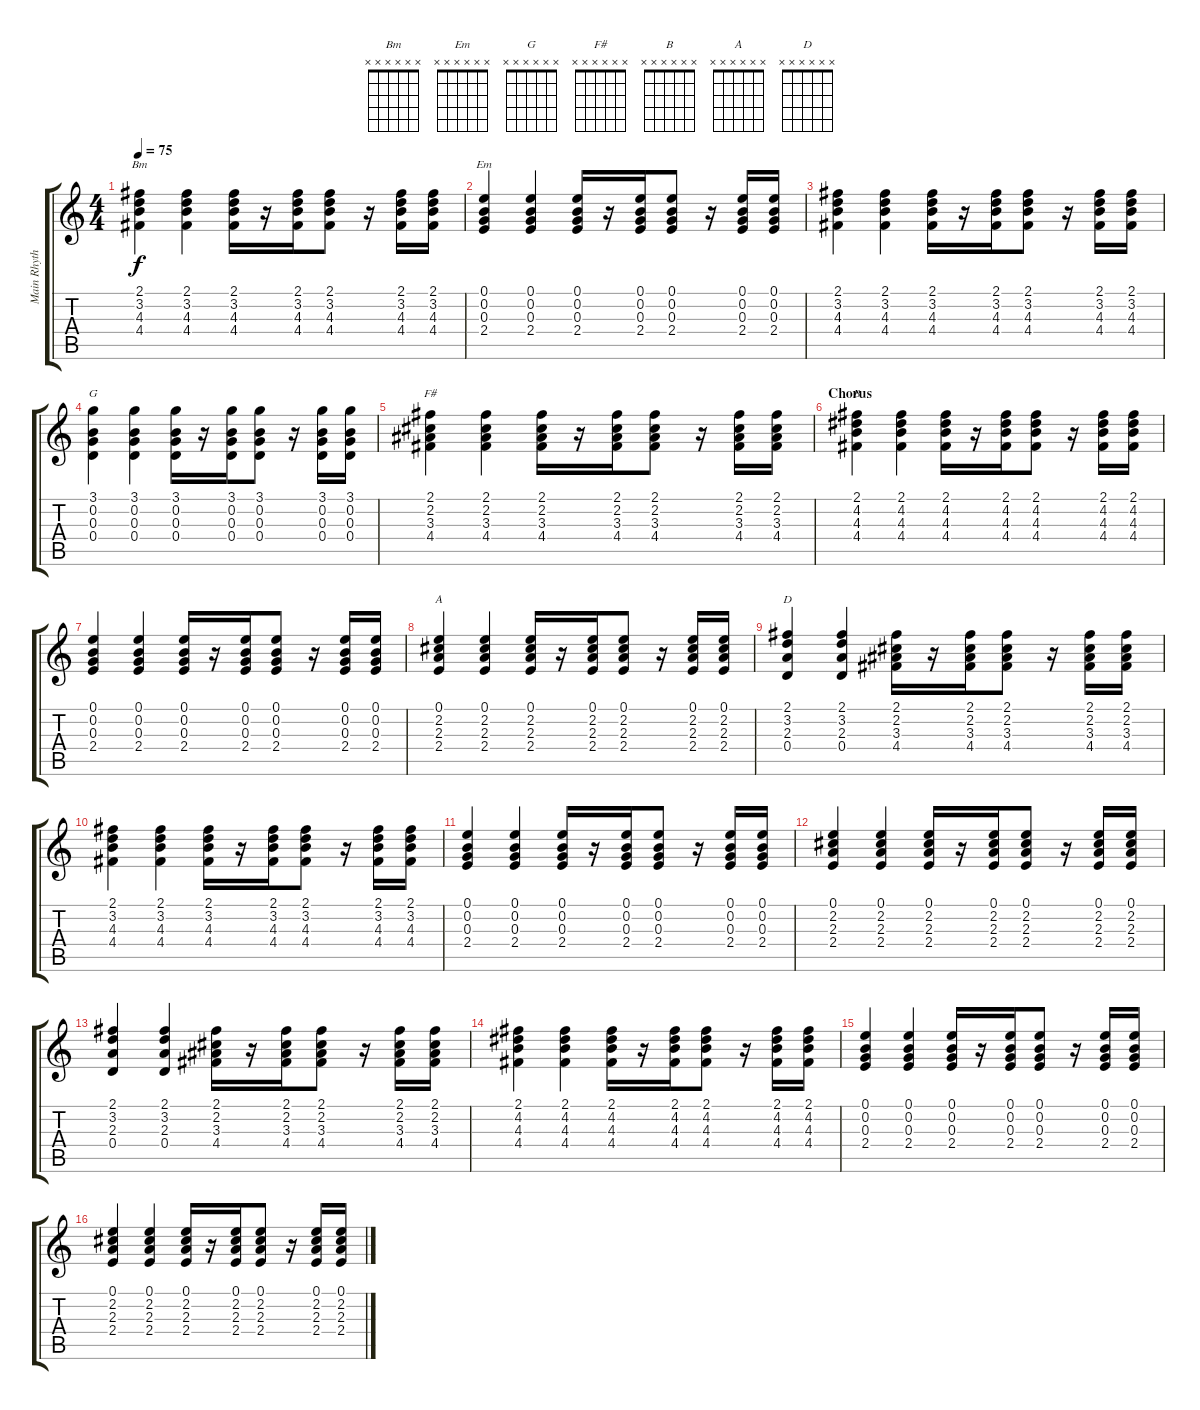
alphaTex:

\track ("Main Rhythm" "Main Rhyth") {instrument acousticguitarsteel}
\staff {score tabs}
\tuning (E4 B3 G3 D3 A2 E2) {hide}
\chord ("Bm" x x x x x x) {firstfret 0}
\chord ("Em" x x x x x x) {firstfret 0}
\chord ("G" x x x x x x) {firstfret 0}
\chord ("F#" x x x x x x) {firstfret 0}
\chord ("B" x x x x x x) {firstfret 0}
\chord ("A" x x x x x x) {firstfret 0}
\chord ("D" x x x x x x) {firstfret 0}
\ts (4 4)
\tempo 75
\clef g2
\ks c
(2.1 3.2 4.3 4.4).4{ch "Bm" dy f} (2.1 3.2 4.3 4.4).4 (2.1 3.2 4.3 4.4).16 r.16 (2.1 3.2 4.3 4.4).16 (2.1 3.2 4.3 4.4).8 r.16 (2.1 3.2 4.3 4.4).16 (2.1 3.2 4.3 4.4).16 |
(0.1 0.2 0.3 2.4).4{ch "Em"} (0.1 0.2 0.3 2.4).4 (0.1 0.2 0.3 2.4).16 r.16 (0.1 0.2 0.3 2.4).16 (0.1 0.2 0.3 2.4).8 r.16 (0.1 0.2 0.3 2.4).16 (0.1 0.2 0.3 2.4).16 |
(2.1 3.2 4.3 4.4).4 (2.1 3.2 4.3 4.4).4 (2.1 3.2 4.3 4.4).16 r.16 (2.1 3.2 4.3 4.4).16 (2.1 3.2 4.3 4.4).8 r.16 (2.1 3.2 4.3 4.4).16 (2.1 3.2 4.3 4.4).16 |
(3.1 0.2 0.3 0.4).4{ch "G"} (3.1 0.2 0.3 0.4).4 (3.1 0.2 0.3 0.4).16 r.16 (3.1 0.2 0.3 0.4).16 (3.1 0.2 0.3 0.4).8 r.16 (3.1 0.2 0.3 0.4).16 (3.1 0.2 0.3 0.4).16 |
(2.1 2.2 3.3 4.4).4{ch "F#"} (2.1 2.2 3.3 4.4).4 (2.1 2.2 3.3 4.4).16 r.16 (2.1 2.2 3.3 4.4).16 (2.1 2.2 3.3 4.4).8 r.16 (2.1 2.2 3.3 4.4).16 (2.1 2.2 3.3 4.4).16 |
\section ("" "Chorus")
(2.1 4.2 4.3 4.4).4{ch "B"} (2.1 4.2 4.3 4.4).4 (2.1 4.2 4.3 4.4).16 r.16 (2.1 4.2 4.3 4.4).16 (2.1 4.2 4.3 4.4).8 r.16 (2.1 4.2 4.3 4.4).16 (2.1 4.2 4.3 4.4).16 |
(0.1 0.2 0.3 2.4).4 (0.1 0.2 0.3 2.4).4 (0.1 0.2 0.3 2.4).16 r.16 (0.1 0.2 0.3 2.4).16 (0.1 0.2 0.3 2.4).8 r.16 (0.1 0.2 0.3 2.4).16 (0.1 0.2 0.3 2.4).16 |
(0.1 2.2 2.3 2.4).4{ch "A"} (0.1 2.2 2.3 2.4).4 (0.1 2.2 2.3 2.4).16 r.16 (0.1 2.2 2.3 2.4).16 (0.1 2.2 2.3 2.4).8 r.16 (0.1 2.2 2.3 2.4).16 (0.1 2.2 2.3 2.4).16 |
(2.1 3.2 2.3 0.4).4{ch "D"} (2.1 3.2 2.3 0.4).4 (2.1 2.2 3.3 4.4).16 r.16 (2.1 2.2 3.3 4.4).16 (2.1 2.2 3.3 4.4).8 r.16 (2.1 2.2 3.3 4.4).16 (2.1 2.2 3.3 4.4).16 |
(2.1 3.2 4.3 4.4).4 (2.1 3.2 4.3 4.4).4 (2.1 3.2 4.3 4.4).16 r.16 (2.1 3.2 4.3 4.4).16 (2.1 3.2 4.3 4.4).8 r.16 (2.1 3.2 4.3 4.4).16 (2.1 3.2 4.3 4.4).16 |
(0.1 0.2 0.3 2.4).4 (0.1 0.2 0.3 2.4).4 (0.1 0.2 0.3 2.4).16 r.16 (0.1 0.2 0.3 2.4).16 (0.1 0.2 0.3 2.4).8 r.16 (0.1 0.2 0.3 2.4).16 (0.1 0.2 0.3 2.4).16 |
(0.1 2.2 2.3 2.4).4 (0.1 2.2 2.3 2.4).4 (0.1 2.2 2.3 2.4).16 r.16 (0.1 2.2 2.3 2.4).16 (0.1 2.2 2.3 2.4).8 r.16 (0.1 2.2 2.3 2.4).16 (0.1 2.2 2.3 2.4).16 |
(2.1 3.2 2.3 0.4).4 (2.1 3.2 2.3 0.4).4 (2.1 2.2 3.3 4.4).16 r.16 (2.1 2.2 3.3 4.4).16 (2.1 2.2 3.3 4.4).8 r.16 (2.1 2.2 3.3 4.4).16 (2.1 2.2 3.3 4.4).16 |
(2.1 4.2 4.3 4.4).4 (2.1 4.2 4.3 4.4).4 (2.1 4.2 4.3 4.4).16 r.16 (2.1 4.2 4.3 4.4).16 (2.1 4.2 4.3 4.4).8 r.16 (2.1 4.2 4.3 4.4).16 (2.1 4.2 4.3 4.4).16 |
(0.1 0.2 0.3 2.4).4 (0.1 0.2 0.3 2.4).4 (0.1 0.2 0.3 2.4).16 r.16 (0.1 0.2 0.3 2.4).16 (0.1 0.2 0.3 2.4).8 r.16 (0.1 0.2 0.3 2.4).16 (0.1 0.2 0.3 2.4).16 |
(0.1 2.2 2.3 2.4).4 (0.1 2.2 2.3 2.4).4 (0.1 2.2 2.3 2.4).16 r.16 (0.1 2.2 2.3 2.4).16 (0.1 2.2 2.3 2.4).8 r.16 (0.1 2.2 2.3 2.4).16 (0.1 2.2 2.3 2.4).16
